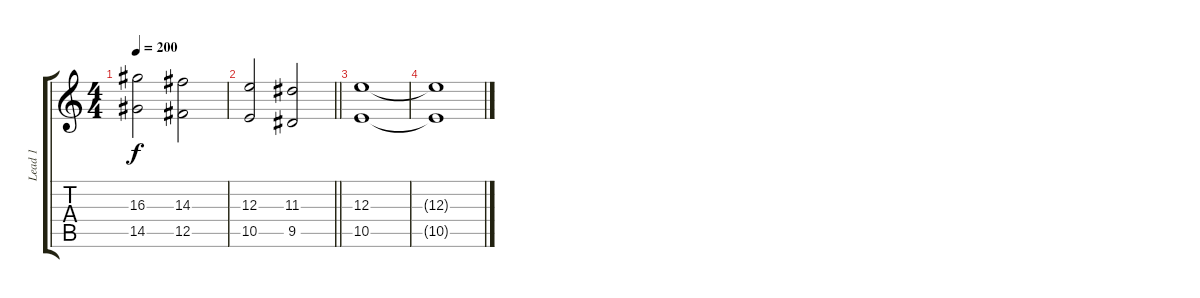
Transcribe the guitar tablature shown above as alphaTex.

\track ("Lead 1" "Lead 1") {instrument distortionguitar}
\staff {score tabs}
\tuning (Db4 Ab3 E3 B2 Gb2 Db2) {hide}
\ts (4 4)
\tempo 200
\clef g2
\ks c
(16.3 14.5).2{dy f} (14.3 12.5).2 |
\barLineRight lightlight
(12.3 10.5).2 (11.3 9.5).2 |
(12.3 10.5).1 |
(12.3{t} 10.5{t}).1
